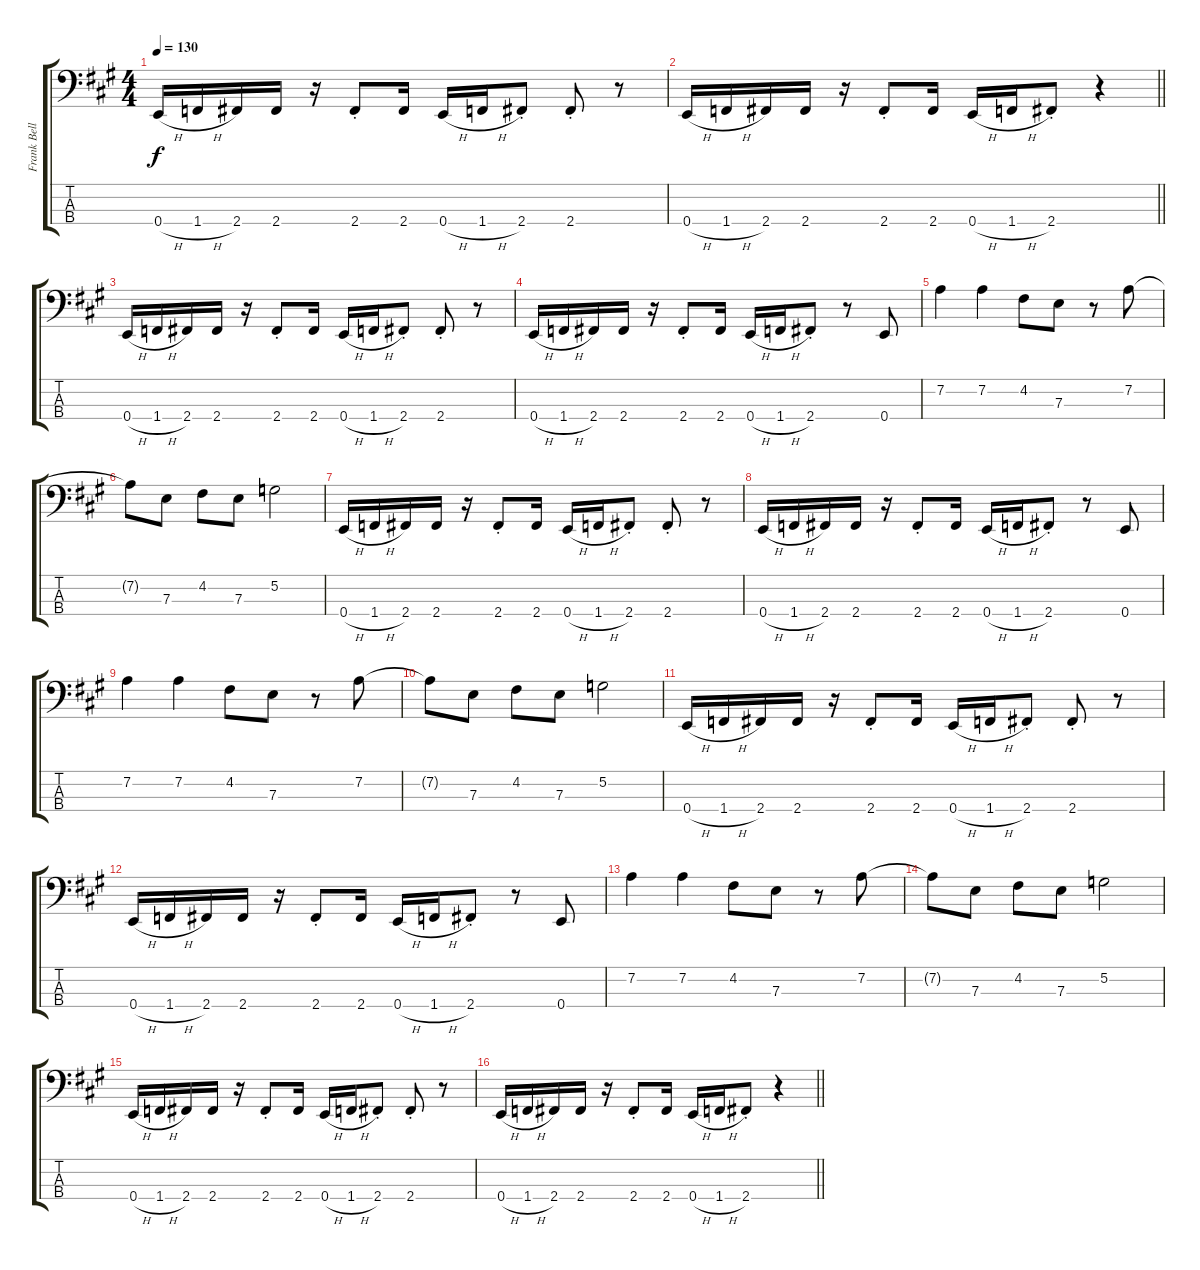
\track ("Frank Bello" "Frank Bell") {instrument electricbassfinger}
\staff {score tabs}
\tuning (G2 D2 A1 E1) {hide}
\ts (4 4)
\tempo 130
\clef f4
\ks a
0.4{h}.16{dy f} 1.4{h}.16 2.4.16 2.4.16 r.16 2.4{st}.8 2.4.16 0.4{h}.16 1.4{h}.16 2.4{st}.8 2.4{st}.8 r.8 |
\barLineRight lightlight
0.4{h}.16 1.4{h}.16 2.4.16 2.4.16 r.16 2.4{st}.8 2.4.16 0.4{h}.16 1.4{h}.16 2.4{st}.8 r.4 |
0.4{h}.16 1.4{h}.16 2.4.16 2.4.16 r.16 2.4{st}.8 2.4.16 0.4{h}.16 1.4{h}.16 2.4{st}.8 2.4{st}.8 r.8 |
0.4{h}.16 1.4{h}.16 2.4.16 2.4.16 r.16 2.4{st}.8 2.4.16 0.4{h}.16 1.4{h}.16 2.4{st}.8 r.8 0.4.8 |
7.2.4 7.2.4 4.2.8 7.3.8 r.8 7.2.8 |
7.2{t}.8 7.3.8 4.2.8 7.3.8 5.2.2 |
0.4{h}.16 1.4{h}.16 2.4.16 2.4.16 r.16 2.4{st}.8 2.4.16 0.4{h}.16 1.4{h}.16 2.4{st}.8 2.4{st}.8 r.8 |
0.4{h}.16 1.4{h}.16 2.4.16 2.4.16 r.16 2.4{st}.8 2.4.16 0.4{h}.16 1.4{h}.16 2.4{st}.8 r.8 0.4.8 |
7.2.4 7.2.4 4.2.8 7.3.8 r.8 7.2.8 |
7.2{t}.8 7.3.8 4.2.8 7.3.8 5.2.2 |
0.4{h}.16 1.4{h}.16 2.4.16 2.4.16 r.16 2.4{st}.8 2.4.16 0.4{h}.16 1.4{h}.16 2.4{st}.8 2.4{st}.8 r.8 |
0.4{h}.16 1.4{h}.16 2.4.16 2.4.16 r.16 2.4{st}.8 2.4.16 0.4{h}.16 1.4{h}.16 2.4{st}.8 r.8 0.4.8 |
7.2.4 7.2.4 4.2.8 7.3.8 r.8 7.2.8 |
7.2{t}.8 7.3.8 4.2.8 7.3.8 5.2.2 |
0.4{h}.16 1.4{h}.16 2.4.16 2.4.16 r.16 2.4{st}.8 2.4.16 0.4{h}.16 1.4{h}.16 2.4{st}.8 2.4{st}.8 r.8 |
\barLineRight lightlight
0.4{h}.16 1.4{h}.16 2.4.16 2.4.16 r.16 2.4{st}.8 2.4.16 0.4{h}.16 1.4{h}.16 2.4{st}.8 r.4
